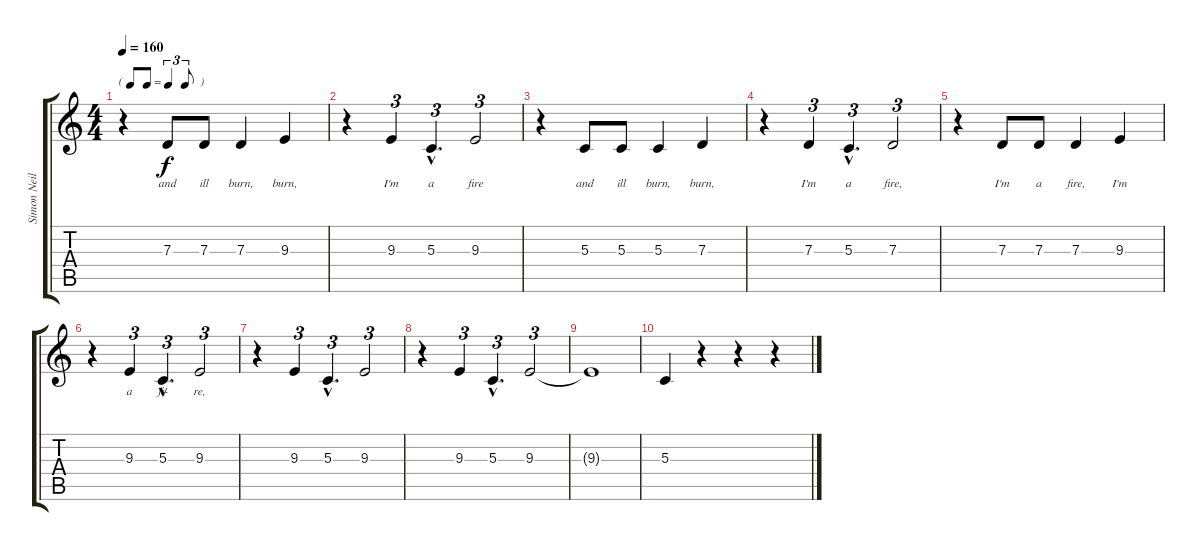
\track ("Simon Neil" "Simon Neil") {instrument altosax}
\staff {score tabs}
\tuning (E4 B3 G3 D3 A2 E2) {hide}
\ts (4 4)
\tf triplet8th
\tempo 160
\clef g2
\ks c
r.4{dy f} 7.3.8{lyrics (0 "and") lyrics (1 "") lyrics (2 "") lyrics (3 "") lyrics (4 "")} 7.3.8{lyrics (0 "ill") lyrics (1 "") lyrics (2 "") lyrics (3 "") lyrics (4 "")} 7.3.4{lyrics (0 "burn,") lyrics (1 "") lyrics (2 "") lyrics (3 "") lyrics (4 "")} 9.3.4{lyrics (0 "burn,") lyrics (1 "") lyrics (2 "") lyrics (3 "") lyrics (4 "")} |
r.4 9.3.4{tu (3 2) lyrics (0 "I'm") lyrics (1 "") lyrics (2 "") lyrics (3 "") lyrics (4 "")} 5.3{hac}.4{d tu (3 2) lyrics (0 "a") lyrics (1 "") lyrics (2 "") lyrics (3 "") lyrics (4 "")} 9.3.2{tu (3 2) lyrics (0 "fire") lyrics (1 "") lyrics (2 "") lyrics (3 "") lyrics (4 "")} |
r.4 5.3.8{lyrics (0 "and") lyrics (1 "") lyrics (2 "") lyrics (3 "") lyrics (4 "")} 5.3.8{lyrics (0 "ill") lyrics (1 "") lyrics (2 "") lyrics (3 "") lyrics (4 "")} 5.3.4{lyrics (0 "burn,") lyrics (1 "") lyrics (2 "") lyrics (3 "") lyrics (4 "")} 7.3.4{lyrics (0 "burn,") lyrics (1 "") lyrics (2 "") lyrics (3 "") lyrics (4 "")} |
r.4 7.3.4{tu (3 2) lyrics (0 "I'm") lyrics (1 "") lyrics (2 "") lyrics (3 "") lyrics (4 "")} 5.3{hac}.4{d tu (3 2) lyrics (0 "a") lyrics (1 "") lyrics (2 "") lyrics (3 "") lyrics (4 "")} 7.3.2{tu (3 2) lyrics (0 "fire,") lyrics (1 "") lyrics (2 "") lyrics (3 "") lyrics (4 "")} |
r.4 7.3.8{lyrics (0 "I'm") lyrics (1 "") lyrics (2 "") lyrics (3 "") lyrics (4 "")} 7.3.8{lyrics (0 "a") lyrics (1 "") lyrics (2 "") lyrics (3 "") lyrics (4 "")} 7.3.4{lyrics (0 "fire,") lyrics (1 "") lyrics (2 "") lyrics (3 "") lyrics (4 "")} 9.3.4{lyrics (0 "I'm") lyrics (1 "") lyrics (2 "") lyrics (3 "") lyrics (4 "")} |
r.4 9.3.4{tu (3 2) lyrics (0 "a") lyrics (1 "") lyrics (2 "") lyrics (3 "") lyrics (4 "")} 5.3{hac}.4{d tu (3 2) lyrics (0 "fi-") lyrics (1 "") lyrics (2 "") lyrics (3 "") lyrics (4 "")} 9.3.2{tu (3 2) lyrics (0 "re,") lyrics (1 "") lyrics (2 "") lyrics (3 "") lyrics (4 "")} |
r.4 9.3.4{tu (3 2)} 5.3{hac}.4{d tu (3 2)} 9.3.2{tu (3 2)} |
r.4 9.3.4{tu (3 2)} 5.3{hac}.4{d tu (3 2)} 9.3.2{tu (3 2)} |
9.3{t}.1 |
5.3.4 r.4 r.4 r.4
